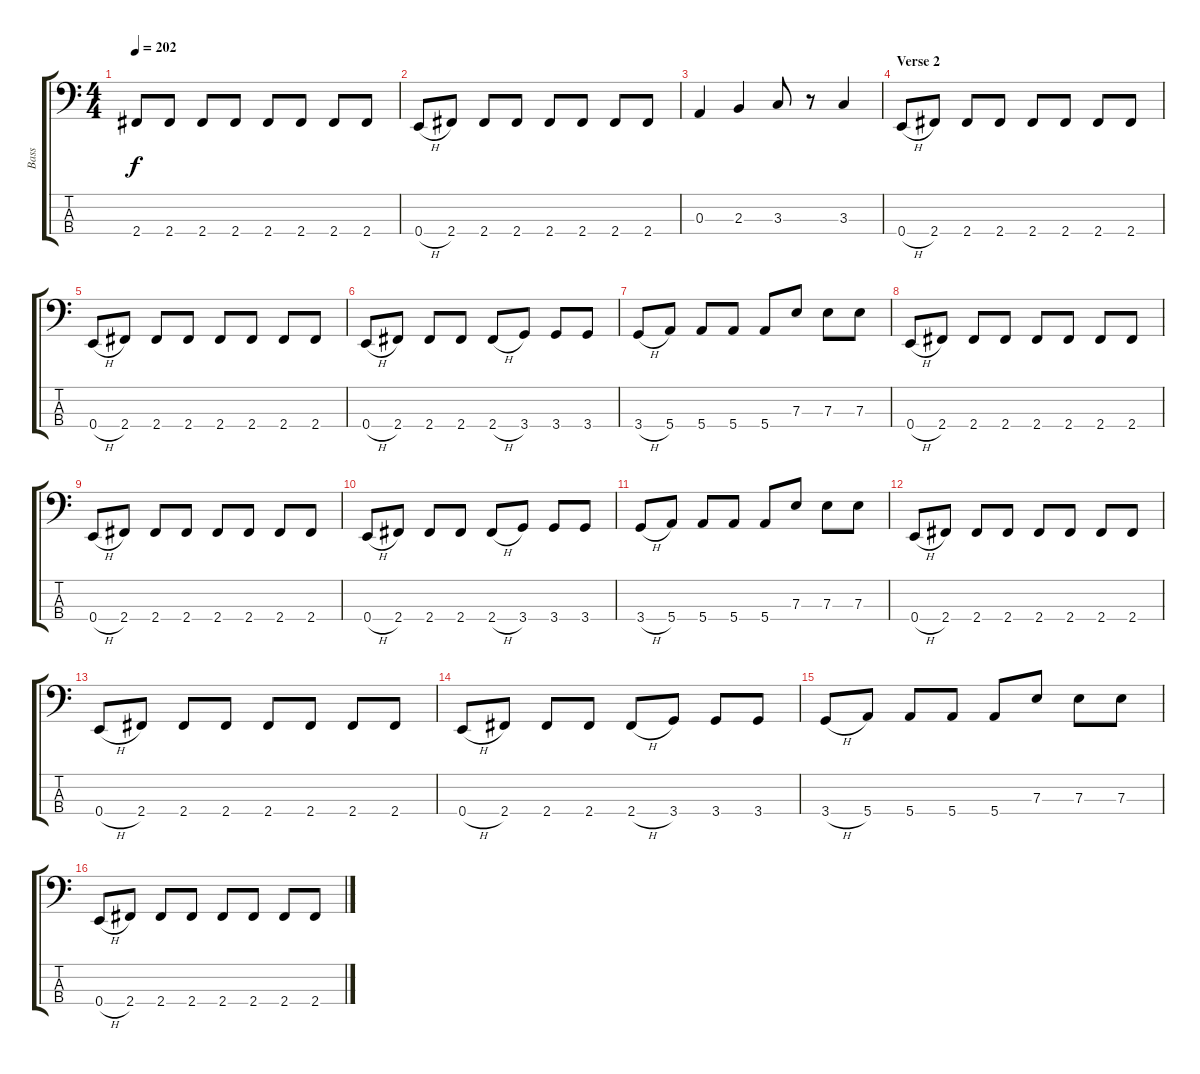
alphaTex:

\track ("Bass" "Bass") {instrument electricbassfinger}
\staff {score tabs}
\tuning (G2 D2 A1 E1) {hide}
\ts (4 4)
\tempo 202
\clef f4
\ks c
2.4.8{dy f} 2.4.8 2.4.8 2.4.8 2.4.8 2.4.8 2.4.8 2.4.8 |
0.4{h}.8 2.4.8 2.4.8 2.4.8 2.4.8 2.4.8 2.4.8 2.4.8 |
0.3.4 2.3.4 3.3.8 r.8 3.3.4 |
\section ("" "Verse 2")
0.4{h}.8 2.4.8 2.4.8 2.4.8 2.4.8 2.4.8 2.4.8 2.4.8 |
0.4{h}.8 2.4.8 2.4.8 2.4.8 2.4.8 2.4.8 2.4.8 2.4.8 |
0.4{h}.8 2.4.8 2.4.8 2.4.8 2.4{h}.8 3.4.8 3.4.8 3.4.8 |
3.4{h}.8 5.4.8 5.4.8 5.4.8 5.4.8 7.3.8 7.3.8 7.3.8 |
0.4{h}.8 2.4.8 2.4.8 2.4.8 2.4.8 2.4.8 2.4.8 2.4.8 |
0.4{h}.8 2.4.8 2.4.8 2.4.8 2.4.8 2.4.8 2.4.8 2.4.8 |
0.4{h}.8 2.4.8 2.4.8 2.4.8 2.4{h}.8 3.4.8 3.4.8 3.4.8 |
3.4{h}.8 5.4.8 5.4.8 5.4.8 5.4.8 7.3.8 7.3.8 7.3.8 |
0.4{h}.8 2.4.8 2.4.8 2.4.8 2.4.8 2.4.8 2.4.8 2.4.8 |
0.4{h}.8 2.4.8 2.4.8 2.4.8 2.4.8 2.4.8 2.4.8 2.4.8 |
0.4{h}.8 2.4.8 2.4.8 2.4.8 2.4{h}.8 3.4.8 3.4.8 3.4.8 |
3.4{h}.8 5.4.8 5.4.8 5.4.8 5.4.8 7.3.8 7.3.8 7.3.8 |
0.4{h}.8 2.4.8 2.4.8 2.4.8 2.4.8 2.4.8 2.4.8 2.4.8
